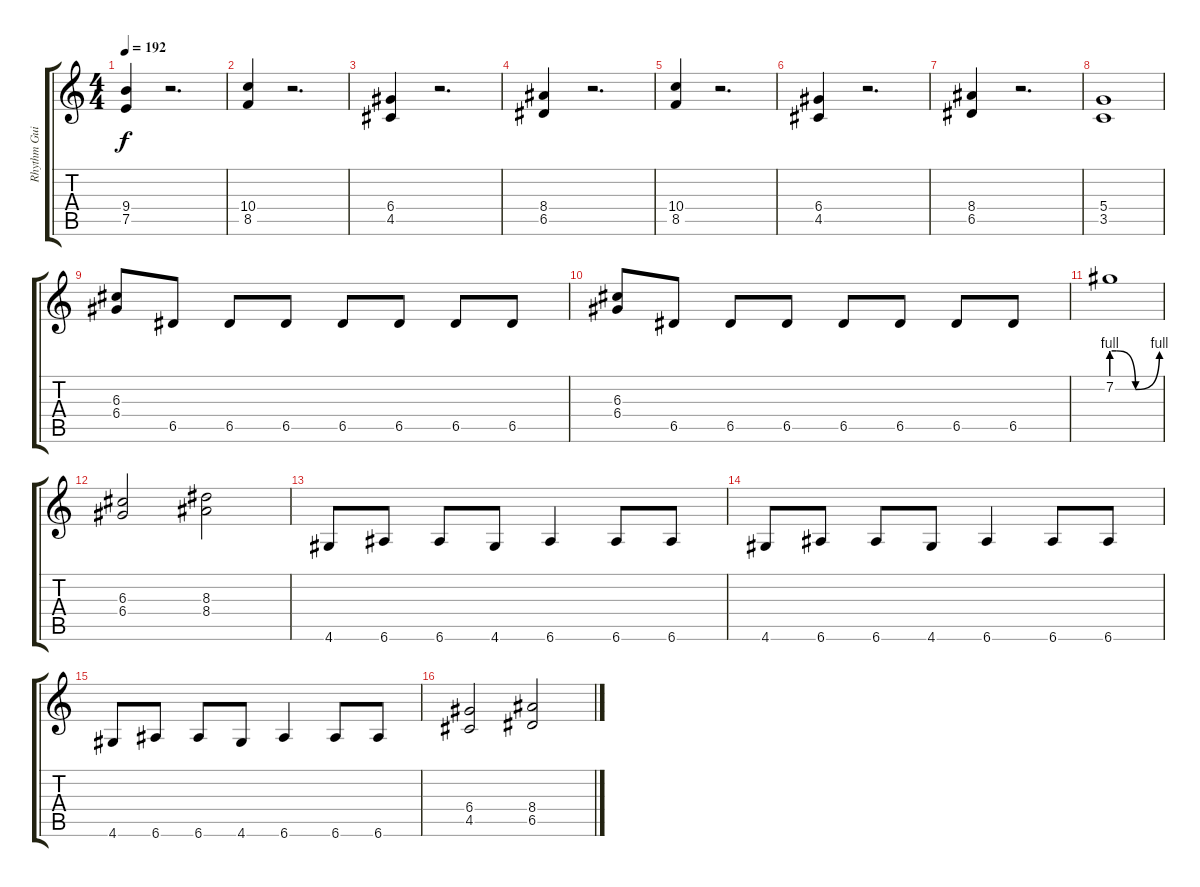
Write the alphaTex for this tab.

\track ("Rhythm Guitar" "Rhythm Gui") {instrument distortionguitar}
\staff {score tabs}
\tuning (E4 B3 G3 D3 A2 E2) {hide}
\ts (4 4)
\tempo 192
\clef g2
\ks c
(9.4 7.5).4{dy f} r.2{d} |
(10.4 8.5).4 r.2{d} |
(6.4 4.5).4 r.2{d} |
(8.4 6.5).4 r.2{d} |
(10.4 8.5).4 r.2{d} |
(6.4 4.5).4 r.2{d} |
(8.4 6.5).4 r.2{d} |
(5.4 3.5).1 |
(6.3 6.4).8 6.5.8 6.5.8 6.5.8 6.5.8 6.5.8 6.5.8 6.5.8 |
(6.3 6.4).8 6.5.8 6.5.8 6.5.8 6.5.8 6.5.8 6.5.8 6.5.8 |
7.2{be (custom 0 4 6 4 30 0 60 4)}.1 |
(6.3 6.4).2 (8.3 8.4).2 |
4.6.8 6.6.8 6.6.8 4.6.8 6.6.4 6.6.8 6.6.8 |
4.6.8 6.6.8 6.6.8 4.6.8 6.6.4 6.6.8 6.6.8 |
4.6.8 6.6.8 6.6.8 4.6.8 6.6.4 6.6.8 6.6.8 |
(6.4 4.5).2 (8.4 6.5).2
